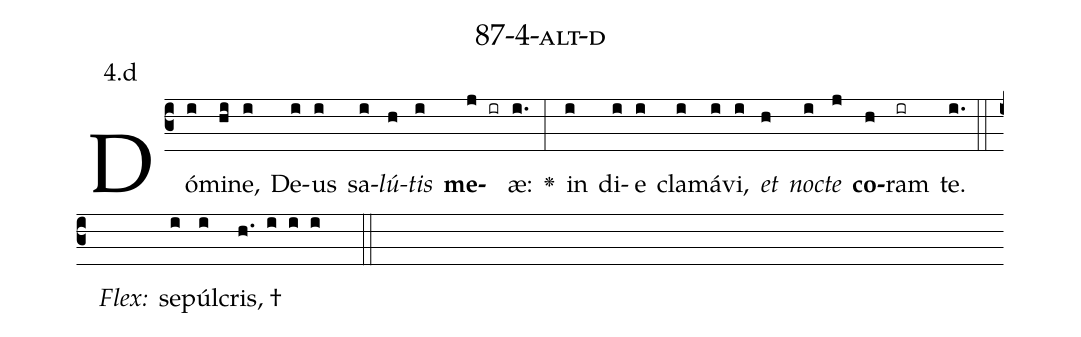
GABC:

name: 87-4-alt-d;
annotation: 4.d;
%%
(c3)Dó(i)mi(hi)ne,(i) De(i)us(i) sa(i)<i>lú</i>(h)<i>tis</i>(i) <b>me</b>(j ir)æ:(i.) <v>\greheightstar</v>(:) in(i) di(i)e(i) cla(i)má(i)vi,(i) <i>et</i>(h) <i>noc</i>(i)<i>te</i>(j) <b>co</b>(h)ram(ir) te.(i.) (::)
<i>Flex:</i>()  se(i)púl(i)cris, †(h. i i i  ::)

%E(i) u(h) o(i) u(j) a(h) e.(i.) (::)
